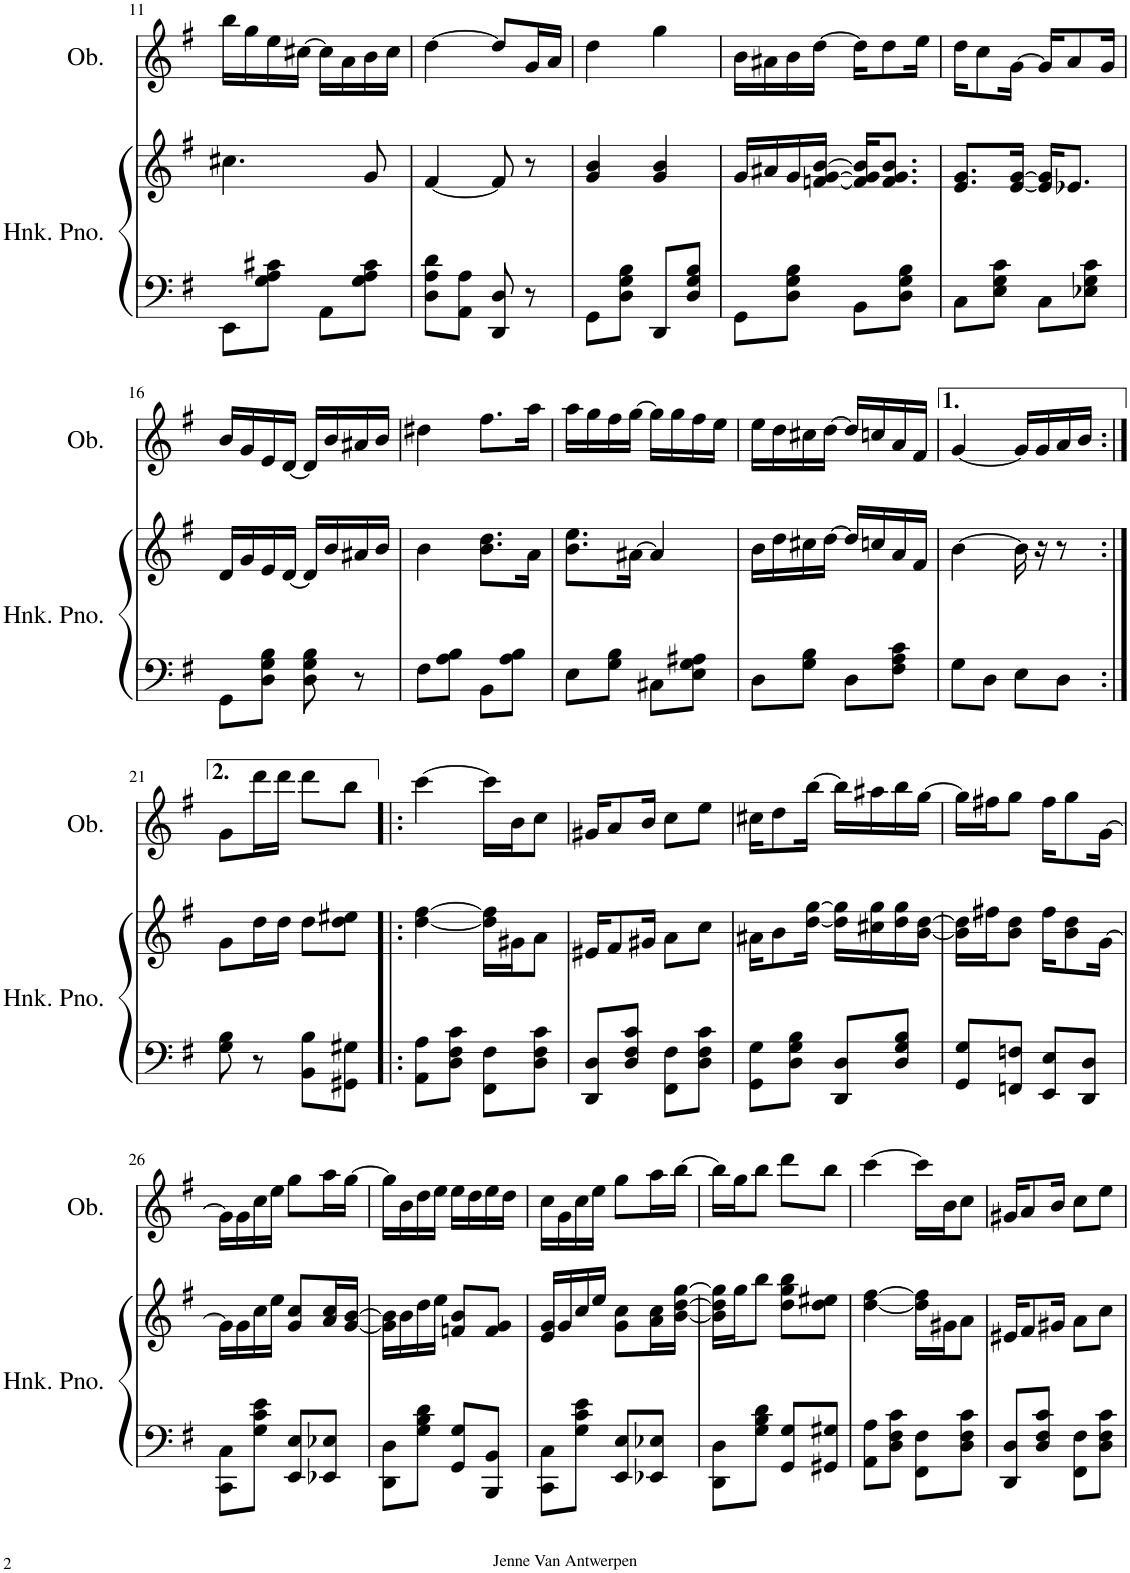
**kern	**kern	**kern
*part2	*part2	*part1
*staff3	*staff2	*staff1
*I"Honky tonk piano	*	*I"Hobo
*I'Hnk. Pno.	*	*
!!LO:PB:g=z
*clefF4	*clefG2	*clefG2
*k[f#]	*k[f#]	*k[f#]
*M2/4	*M2/4	*M2/4
=11	=11	=11
8EE\L	4.cc#X\	16bb\LL
.	.	16gg\
8G\ 8A\ 8c#X\J	.	16ee\
.	.	[16cc#X\JJ
8AA\L	.	16cc#\LL]
.	.	16a\
8G\ 8A\ 8c#\J	8g/	16b\
.	.	16cc#\JJ
=12	=12	=12
8D\ 8A\ 8d\L	[4f#/	[4dd\
8AA\ 8A\J	.	.
8DD/ 8D/	8f#/]	8dd/L]
8r	8r	16g/L
.	.	16a/JJ
=13	=13	=13
8GG\L	4g/ 4b/	4dd\
8D\ 8G\ 8B\J	.	.
8DD/L	4g/ 4b/	4gg\
8D/ 8G/ 8B/J	.	.
=14	=14	=14
8GG\L	16g/LL	16b\LL
.	16a#X/	16a#X\
8D\ 8G\ 8B\J	16g/	16b\
.	[16fn/ [16g/ [16b/JJ	[16dd\JJ
8BB\L	16f/] 16g/] 16b/]KL	16dd\KL]
.	8.f/ 8.g/ 8.b/J	8dd\
8D\ 8G\ 8B\J	.	.
.	.	16ee\Jk
=15	=15	=15
8C\L	8.e/ 8.g/L	16dd\KL
.	.	8cc\
8E\ 8G\ 8c\J	.	.
.	[16e/ [16g/Jk	[16g\Jk
8C\L	16e/] 16g/]KL	16g/KL]
.	8.e-X/J	8a/
8E-X\ 8G\ 8c\J	.	.
.	.	16g/Jk
!!LO:LB:g=z
=16	=16	=16
8GG\L	16d/LL	16b/LL
.	16g/	16g/
8D\ 8G\ 8B\J	16e/	16e/
.	[16d/JJ	[16d/JJ
8D\ 8G\ 8B\	16d/LL]	16d/LL]
.	16b/	16b/
8r	16a#X/	16a#X/
.	16b/JJ	16b/JJ
=17	=17	=17
8F#\L	4b\	4dd#X\
8A\ 8B\J	.	.
8BB\L	8.b\ 8.dd\L	8.ff#\L
8A\ 8B\J	.	.
.	16a\Jk	16aa\Jk
=18	=18	=18
8E\L	8.b\ 8.ee\L	16aa\LL
.	.	16gg\
8G\ 8B\J	.	16ff#\
.	[16a#X\Jk	[16gg\JJ
8C#X\L	4a#/]	16gg\LL]
.	.	16gg\
8E\ 8G\ 8A#X\J	.	16ff#\
.	.	16ee\JJ
=19	=19	=19
8D\L	16b\LL	16ee\LL
.	16dd\	16dd\
8G\ 8B\J	16cc#X\	16cc#X\
.	[16dd\JJ	[16dd\JJ
8D\L	16dd/LL]	16dd/LL]
.	16ccn/	16ccn/
8F#\ 8A\ 8c\J	16a/	16a/
.	16f#/JJ	16f#/JJ
=20	=20	=20
8G\L	[4b\	[4g/
8D\J	.	.
8E\L	16b\]	16g/LL]
.	16r	16g/
8D\J	8r	16a/
.	.	16b/JJ
!!LO:LB:g=z
=21:|!	=21:|!	=21:|!
8G\ 8B\	8g\L	8g\L
8r	16dd\L	16ddd\L
.	16dd\JJ	16ddd\JJ
8BB\ 8B\L	8dd\L	8ddd\L
8GG#X\ 8G#X\J	8dd\ 8ee#X\J	8bb\J
=22!|:	=22!|:	=22!|:
8AA\ 8A\L	[4dd\ [4ff#\	[4ccc\
8D\ 8F#\ 8c\J	.	.
8FF#\ 8F#\L	16dd\] 16ff#\]LL	16ccc\LL]
.	16g#X\J	16b\J
8D\ 8F#\ 8c\J	8a\J	8cc\J
=23	=23	=23
8DD/ 8D/L	16e#X/KL	16g#X/KL
.	8f#/	8a/
8D/ 8F#/ 8c/J	.	.
.	16g#X/Jk	16b/Jk
8FF#\ 8F#\L	8a\L	8cc\L
8D\ 8F#\ 8c\J	8cc\J	8ee\J
=24	=24	=24
8GG\ 8G\L	16a#X\KL	16cc#X\KL
.	8b\	8dd\
8D\ 8G\ 8B\J	.	.
.	[16dd\ [16gg\Jk	[16bb\Jk
8DD/ 8D/L	16dd\] 16gg\]LL	16bb\LL]
.	16cc#X\ 16gg\	16aa#X\
8D/ 8G/ 8B/J	16dd\ 16gg\	16bb\
.	[16b\ [16dd\JJ	[16gg\JJ
=25	=25	=25
8GG/ 8G/L	16b\] 16dd\]LL	16gg\LL]
.	16ff#X\J	16ff#X\J
8FFn/ 8Fn/J	8b\ 8dd\J	8gg\J
8EE/ 8E/L	16ff#\KL	16ff#\KL
.	8b\ 8dd\	8gg\
8DD/ 8D/J	.	.
.	[16g\Jk	[16g\Jk
!!LO:LB:g=z
=26	=26	=26
8CC\ 8C\L	16g\LL]	16g\LL]
.	16g\	16g\
8G\ 8c\ 8e\J	16cc\	16cc\
.	16ee\JJ	16ee\JJ
8EE/ 8E/L	8g/ 8cc/L	8gg\L
8EE-X/ 8E-X/J	16a/ 16cc/L	16aa\L
.	[16g/ [16b/JJ	[16gg\JJ
=27	=27	=27
8DD\ 8D\L	16g\] 16b\]LL	16gg\LL]
.	16b\	16b\
8G\ 8B\ 8d\J	16dd\	16dd\
.	16ee\JJ	16ee\JJ
8GG/ 8G/L	8fn/ 8b/L	16ee\LL
.	.	16dd\
8BBB/ 8BB/J	8f/ 8g/J	16ee\
.	.	16dd\JJ
=28	=28	=28
8CC\ 8C\L	16e/ 16g/LL	16cc\LL
.	16g/	16g\
8G\ 8c\ 8e\J	16cc/	16cc\
.	16ee/JJ	16ee\JJ
8EE/ 8E/L	8g\ 8cc\L	8gg\L
8EE-X/ 8E-X/J	16a\ 16cc\L	16aa\L
.	[16b\ [16dd\ [16gg\JJ	[16bb\JJ
=29	=29	=29
8DD\ 8D\L	16b\] 16dd\] 16gg\]LL	16bb\LL]
.	16gg\J	16gg\J
8G\ 8B\ 8d\J	8bb\J	8bb\J
8GG/ 8G/L	8dd\ 8gg\ 8bb\L	8ddd\L
8GG#X/ 8G#X/J	8dd\ 8ee#X\J	8bb\J
=30	=30	=30
8AA\ 8A\L	[4dd\ [4ff#\	[4ccc\
8D\ 8F#\ 8c\J	.	.
8FF#\ 8F#\L	16dd\] 16ff#\]LL	16ccc\LL]
.	16g#X\J	16b\J
8D\ 8F#\ 8c\J	8a\J	8cc\J
=31	=31	=31
8DD/ 8D/L	16e#X/KL	16g#X/KL
.	8f#/	8a/
8D/ 8F#/ 8c/J	.	.
.	16g#X/Jk	16b/Jk
8FF#\ 8F#\L	8a\L	8cc\L
8D\ 8F#\ 8c\J	8cc\J	8ee\J
=	=	=
*-	*-	*-
